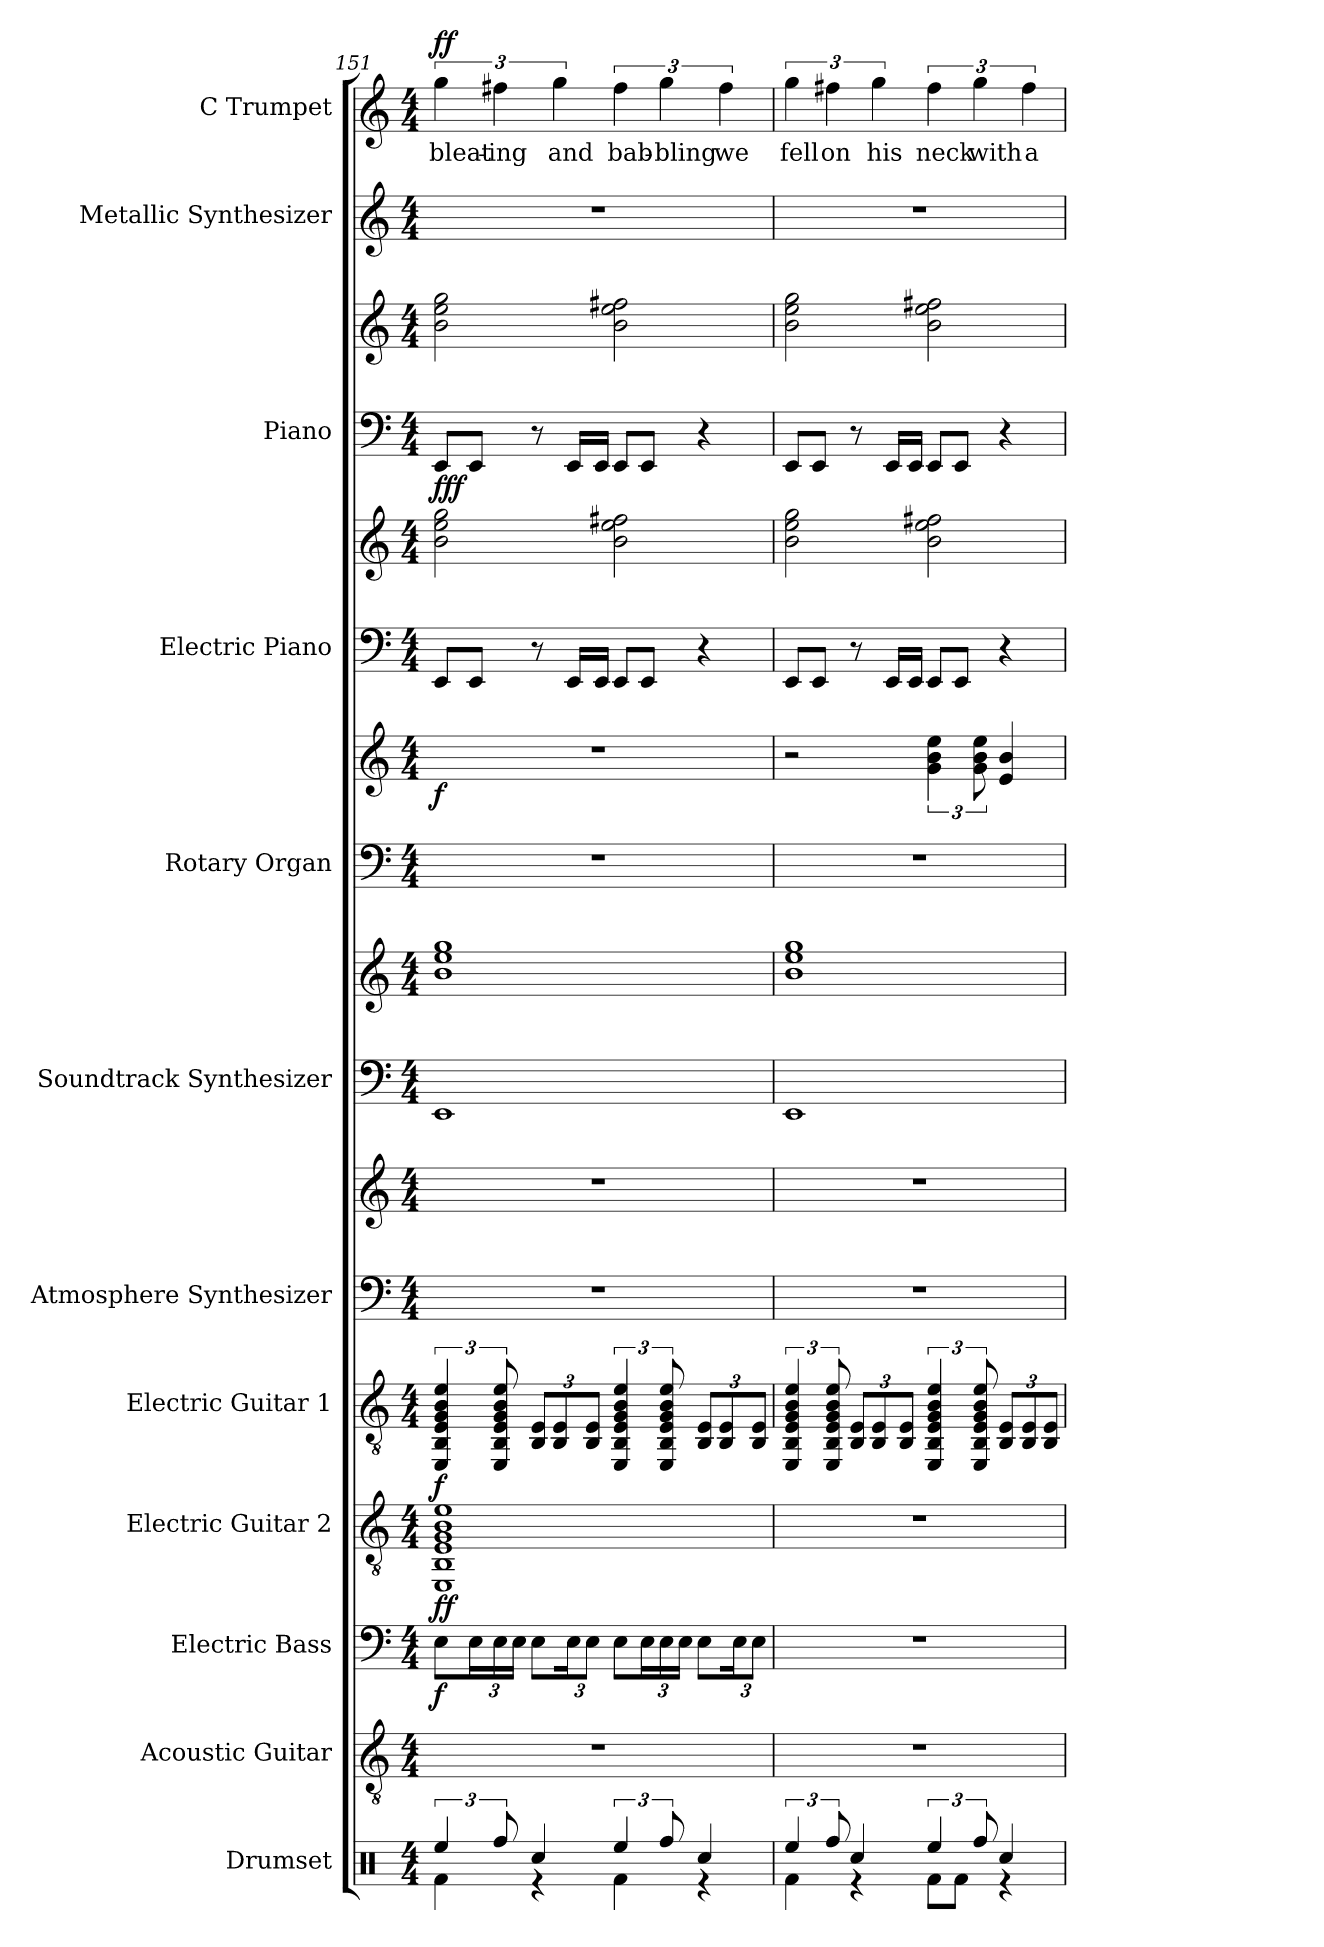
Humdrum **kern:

**kern	**kern	**kern	**dynam	**kern	**dynam	**kern	**dynam	**kern	**kern	**kern	**kern	**kern	**kern	**dynam	**kern	**kern	**kern	**kern	**dynam	**kern	**kern	**text	**dynam
*part12	*part11	*part10	*part10	*part9	*part9	*part8	*part8	*part7	*part7	*part6	*part6	*part5	*part5	*part5	*part4	*part4	*part3	*part3	*part3	*part2	*part1	*part1	*part1
*staff17	*staff16	*staff15	*staff15	*staff14	*staff14	*staff13	*staff13	*staff12	*staff11	*staff10	*staff9	*staff8	*staff7	*staff7/8	*staff6	*staff5	*staff4	*staff3	*staff3/4	*staff2	*staff1	*staff1	*staff1
*I"Drumset	*I"Acoustic Guitar	*I"Electric Bass	*	*I"Electric Guitar 2	*	*I"Electric Guitar 1	*	*I"Atmosphere Synthesizer	*	*I"Soundtrack Synthesizer	*	*I"Rotary Organ	*	*	*I"Electric Piano	*	*I"Piano	*	*	*I"Metallic Synthesizer	*I"C Trumpet	*	*
*I'Drs.	*I'Guit.	*I'El. B.	*	*I'El. Guit. 2	*	*I'El. Guit. 1	*	*I'Synth.	*	*I'Synth.	*	*I'Rot. Org.	*	*	*I'El. Pno.	*	*I'Pno.	*	*	*I'Synth.	*I'C Tpt.	*	*
*clefX	*clefGv2	*clefF4	*	*clefGv2	*	*clefGv2	*	*clefF4	*clefG2	*clefF4	*clefG2	*clefF4	*clefG2	*	*clefF4	*clefG2	*clefF4	*clefG2	*	*clefG2	*clefG2	*	*
*	*	*ITrd7c12	*	*	*	*	*	*	*	*	*	*	*	*	*	*	*	*	*	*	*	*	*
*k[]	*k[]	*k[]	*	*k[]	*	*k[]	*	*k[]	*k[]	*k[]	*k[]	*k[]	*k[]	*	*k[]	*k[]	*k[]	*k[]	*	*k[]	*k[]	*	*
*M4/4	*M4/4	*M4/4	*	*M4/4	*	*M4/4	*	*M4/4	*M4/4	*M4/4	*M4/4	*M4/4	*M4/4	*	*M4/4	*M4/4	*M4/4	*M4/4	*	*M4/4	*M4/4	*	*
*MM124	*MM124	*MM124	*	*MM124	*	*MM124	*	*MM124	*MM124	*MM124	*MM124	*MM124	*MM124	*	*MM124	*MM124	*MM124	*MM124	*	*MM124	*MM124	*	*
=151	=151	=151	=151	=151	=151	=151	=151	=151	=151	=151	=151	=151	=151	=151	=151	=151	=151	=151	=151	=151	=151	=151	=151
*^	*	*	*	*	*	*	*	*	*	*	*	*	*	*	*	*	*	*	*	*	*	*	*
!	!	!	!	!LO:DY:b	!	!LO:DY:b	!	!LO:DY:b	!	!	!	!	!	!	!LO:DY:b	!	!	!	!	!LO:DY:b=2	!	!	!	!
!	!	!	!	!	!	!	!	!	!	!	!	!	!	!	!	!	!	!	!	!LO:DY:n=1:b=2	!	!	!	!
!	!	!	!	!	!	!	!	!	!	!	!	!	!	!	!	!	!	!	!	!LO:DY:n=2:b=2	!	!	!	!LO:DY:b
6Ree/	4Rf\	1r	8EE\L	f	1EE 1BB 1E 1G 1B 1e	ff	6EE/ 6BB/ 6E/ 6G/ 6B/ 6e/	f	1r	1r	1EE	1b 1ee 1gg	1r	1r	f	8EE/L	2b\ 2ee\ 2gg\	8EE/L	2b\ 2ee\ 2gg\	f f f	1r	6gg\	bleat-	ff
*	*	*	*Xbrackettup	*	*	*	*	*	*	*	*	*	*	*	*	*	*	*	*	*	*	*	*	*
.	.	.	24EE\L	.	.	.	.	.	.	.	.	.	.	.	.	8EE/J	.	8EE/J	.	.	.	.	.	.
12Rff/	.	.	24EE\	.	.	.	12EE/ 12BB/ 12E/ 12G/ 12B/ 12e/	.	.	.	.	.	.	.	.	.	.	.	.	.	.	6ff#X\	-ing	.
.	.	.	24EE\JJ	.	.	.	.	.	.	.	.	.	.	.	.	.	.	.	.	.	.	.	.	.
*	*	*	*	*	*	*	*Xbrackettup	*	*	*	*	*	*	*	*	*	*	*	*	*	*	*	*	*
4Rcc/	4r	.	8EE\L	.	.	.	12BB/ 12E/L	.	.	.	.	.	.	.	.	8r	.	8r	.	.	.	.	.	.
.	.	.	.	.	.	.	12BB/ 12E/	.	.	.	.	.	.	.	.	.	.	.	.	.	.	6gg\	and	.
.	.	.	24EE\K	.	.	.	.	.	.	.	.	.	.	.	.	16EE/LL	.	16EE/LL	.	.	.	.	.	.
.	.	.	12EE\J	.	.	.	12BB/ 12E/J	.	.	.	.	.	.	.	.	.	.	.	.	.	.	.	.	.
.	.	.	.	.	.	.	.	.	.	.	.	.	.	.	.	16EE/JJ	.	16EE/JJ	.	.	.	.	.	.
*	*	*	*	*	*	*	*brackettup	*	*	*	*	*	*	*	*	*	*	*	*	*	*	*	*	*
6Ree/	4Rf\	.	8EE\L	.	.	.	6EE/ 6BB/ 6E/ 6G/ 6B/ 6e/	.	.	.	.	.	.	.	.	8EE/L	2b\ 2ee\ 2ff#X\	8EE/L	2b\ 2ee\ 2ff#X\	.	.	6ff#\	bab-	.
.	.	.	24EE\L	.	.	.	.	.	.	.	.	.	.	.	.	8EE/J	.	8EE/J	.	.	.	.	.	.
12Rff/	.	.	24EE\	.	.	.	12EE/ 12BB/ 12E/ 12G/ 12B/ 12e/	.	.	.	.	.	.	.	.	.	.	.	.	.	.	6gg\	-bling	.
.	.	.	24EE\JJ	.	.	.	.	.	.	.	.	.	.	.	.	.	.	.	.	.	.	.	.	.
*	*	*	*	*	*	*	*Xbrackettup	*	*	*	*	*	*	*	*	*	*	*	*	*	*	*	*	*
4Rcc/	4r	.	8EE\L	.	.	.	12BB/ 12E/L	.	.	.	.	.	.	.	.	4r	.	4r	.	.	.	.	.	.
.	.	.	.	.	.	.	12BB/ 12E/	.	.	.	.	.	.	.	.	.	.	.	.	.	.	6ff#\	we	.
.	.	.	24EE\K	.	.	.	.	.	.	.	.	.	.	.	.	.	.	.	.	.	.	.	.	.
.	.	.	12EE\J	.	.	.	12BB/ 12E/J	.	.	.	.	.	.	.	.	.	.	.	.	.	.	.	.	.
=152	=152	=152	=152	=152	=152	=152	=152	=152	=152	=152	=152	=152	=152	=152	=152	=152	=152	=152	=152	=152	=152	=152	=152	=152
*	*	*	*	*	*	*	*brackettup	*	*	*	*	*	*	*	*	*	*	*	*	*	*	*	*	*
6Ree/	4Rf\	1r	1r	.	1r	.	6EE/ 6BB/ 6E/ 6G/ 6B/ 6e/	.	1r	1r	1EE	1b 1ee 1gg	1r	2r	.	8EE/L	2b\ 2ee\ 2gg\	8EE/L	2b\ 2ee\ 2gg\	.	1r	6gg\	fell	.
.	.	.	.	.	.	.	.	.	.	.	.	.	.	.	.	8EE/J	.	8EE/J	.	.	.	.	.	.
12Rff/	.	.	.	.	.	.	12EE/ 12BB/ 12E/ 12G/ 12B/ 12e/	.	.	.	.	.	.	.	.	.	.	.	.	.	.	6ff#X\	on	.
*	*	*	*	*	*	*	*Xbrackettup	*	*	*	*	*	*	*	*	*	*	*	*	*	*	*	*	*
4Rcc/	4r	.	.	.	.	.	12BB/ 12E/L	.	.	.	.	.	.	.	.	8r	.	8r	.	.	.	.	.	.
.	.	.	.	.	.	.	12BB/ 12E/	.	.	.	.	.	.	.	.	.	.	.	.	.	.	6gg\	his	.
.	.	.	.	.	.	.	.	.	.	.	.	.	.	.	.	16EE/LL	.	16EE/LL	.	.	.	.	.	.
.	.	.	.	.	.	.	12BB/ 12E/J	.	.	.	.	.	.	.	.	.	.	.	.	.	.	.	.	.
.	.	.	.	.	.	.	.	.	.	.	.	.	.	.	.	16EE/JJ	.	16EE/JJ	.	.	.	.	.	.
*	*	*	*	*	*	*	*brackettup	*	*	*	*	*	*	*	*	*	*	*	*	*	*	*	*	*
6Ree/	8Rf\L	.	.	.	.	.	6EE/ 6BB/ 6E/ 6G/ 6B/ 6e/	.	.	.	.	.	.	6g\ 6b\ 6ee\	.	8EE/L	2b\ 2ee\ 2ff#X\	8EE/L	2b\ 2ee\ 2ff#X\	.	.	6ff#\	neck	.
.	8Rf\J	.	.	.	.	.	.	.	.	.	.	.	.	.	.	8EE/J	.	8EE/J	.	.	.	.	.	.
12Rff/	.	.	.	.	.	.	12EE/ 12BB/ 12E/ 12G/ 12B/ 12e/	.	.	.	.	.	.	12g\ 12b\ 12ee\	.	.	.	.	.	.	.	6gg\	with	.
*	*	*	*	*	*	*	*Xbrackettup	*	*	*	*	*	*	*	*	*	*	*	*	*	*	*	*	*
4Rcc/	4r	.	.	.	.	.	12BB/ 12E/L	.	.	.	.	.	.	4e/ 4b/	.	4r	.	4r	.	.	.	.	.	.
.	.	.	.	.	.	.	12BB/ 12E/	.	.	.	.	.	.	.	.	.	.	.	.	.	.	6ff#\	a	.
.	.	.	.	.	.	.	12BB/ 12E/J	.	.	.	.	.	.	.	.	.	.	.	.	.	.	.	.	.
*v	*v	*	*	*	*	*	*	*	*	*	*	*	*	*	*	*	*	*	*	*	*	*	*	*
=	=	=	=	=	=	=	=	=	=	=	=	=	=	=	=	=	=	=	=	=	=	=	=
*-	*-	*-	*-	*-	*-	*-	*-	*-	*-	*-	*-	*-	*-	*-	*-	*-	*-	*-	*-	*-	*-	*-	*-
